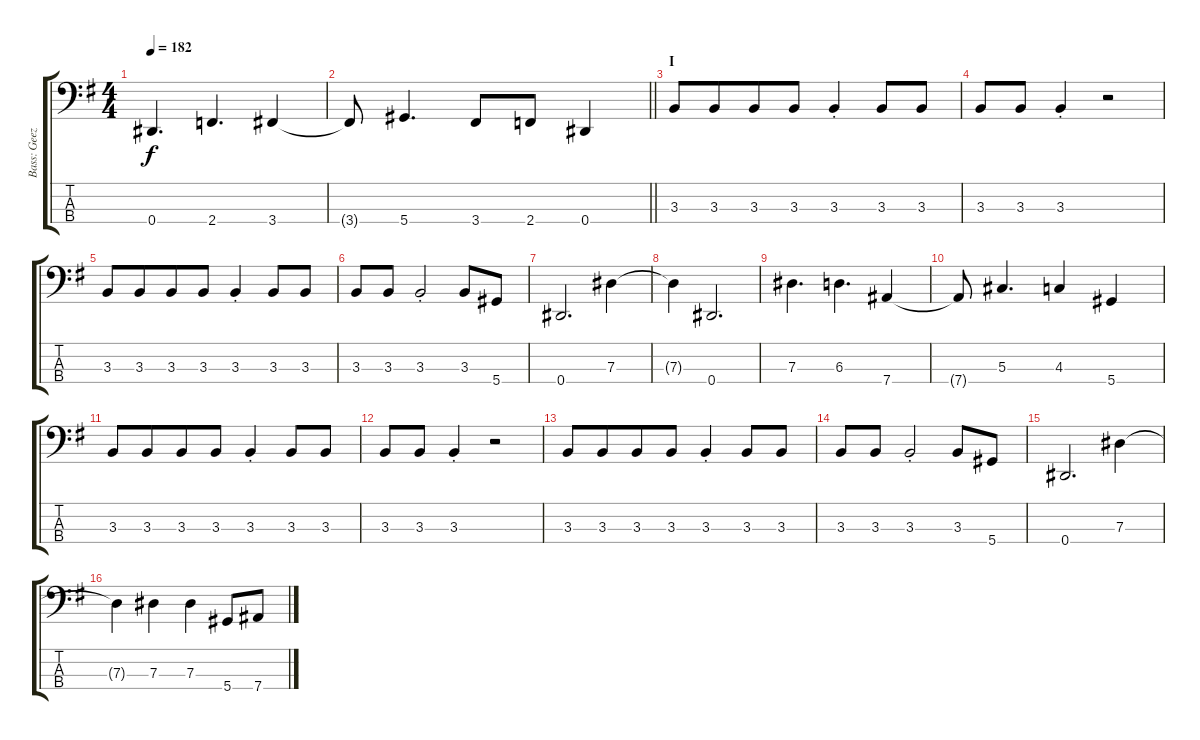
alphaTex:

\track ("Bass: Geezer" "Bass: Geez") {instrument electricbassfinger}
\staff {score tabs}
\tuning (Gb2 Db2 Ab1 Eb1) {hide}
\ts (4 4)
\tempo 182
\clef f4
\ks g
0.4.4{d dy f} 2.4.4{d} 3.4.4 |
\barLineRight lightlight
3.4{t}.8 5.4.4{d} 3.4.8 2.4.8 0.4.4 |
\section ("" "I")
3.3.8 3.3.8{beam merge} 3.3.8 3.3.8 3.3{st}.4{beam merge} 3.3.8 3.3.8 |
3.3.8 3.3.8 3.3{st}.4 r.2 |
3.3.8 3.3.8{beam merge} 3.3.8 3.3.8 3.3{st}.4{beam merge} 3.3.8 3.3.8 |
3.3.8 3.3.8 3.3{st}.2 3.3.8 5.4.8 |
0.4.2{d} 7.3.4 |
7.3{t}.4 0.4.2{d} |
7.3.4{d} 6.3.4{d} 7.4.4 |
7.4{t}.8 5.3.4{d} 4.3.4 5.4.4 |
3.3.8 3.3.8{beam merge} 3.3.8 3.3.8 3.3{st}.4{beam merge} 3.3.8 3.3.8 |
3.3.8 3.3.8 3.3{st}.4 r.2 |
3.3.8 3.3.8{beam merge} 3.3.8 3.3.8 3.3{st}.4{beam merge} 3.3.8 3.3.8 |
3.3.8 3.3.8 3.3{st}.2 3.3.8 5.4.8 |
0.4.2{d} 7.3.4 |
7.3{t}.4 7.3.4 7.3.4 5.4.8 7.4.8
